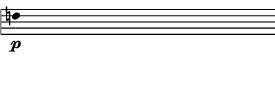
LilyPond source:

\version "2.24.3"
        \language "english"
#(set-global-staff-size 12)
\paper {
  #(set-paper-size '(cons (* 46.61333333333333 mm) (* 25 mm)))
  indent = 0\mm
  left-margin = 0\mm
  right-margin = 0\mm
  top-margin = 0\mm
  bottom-margin = 0\mm
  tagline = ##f
  print-page-number = ##f
}

\layout {
  line-width = 46.61333333333333\mm
  ragged-right = ##f
  \context {
    \Score
    \remove "Bar_number_engraver"
    \remove "Time_signature_engraver"
    \remove "Metronome_mark_engraver"
    \override SpacingSpanner.spacing-increment = #4
    \override SpacingSpanner.uniform-stretching = ##t
  }
  \context {
    \Staff
    \remove "Time_signature_engraver"
    \override Flag.stencil = #modern-straight-flag
    \remove "Clef_engraver"
    \override Stem.transparent = ##t
    \accidentalStyle "dodecaphonic"
    \remove "Bar_engraver"
  }
}

\score {
  \new StaffGroup <<
    \override Score.SystemStartBar.collapse-height = 2
    \override Score.SystemStartBar.X-offset = 0
    \override Score.SystemStartBar.color = #(rgb-color 0.51 0.51 0.51)
    \new Staff {
      
      \clef "treble"
      
      d''4*368/100_\p
    }
  >>
}